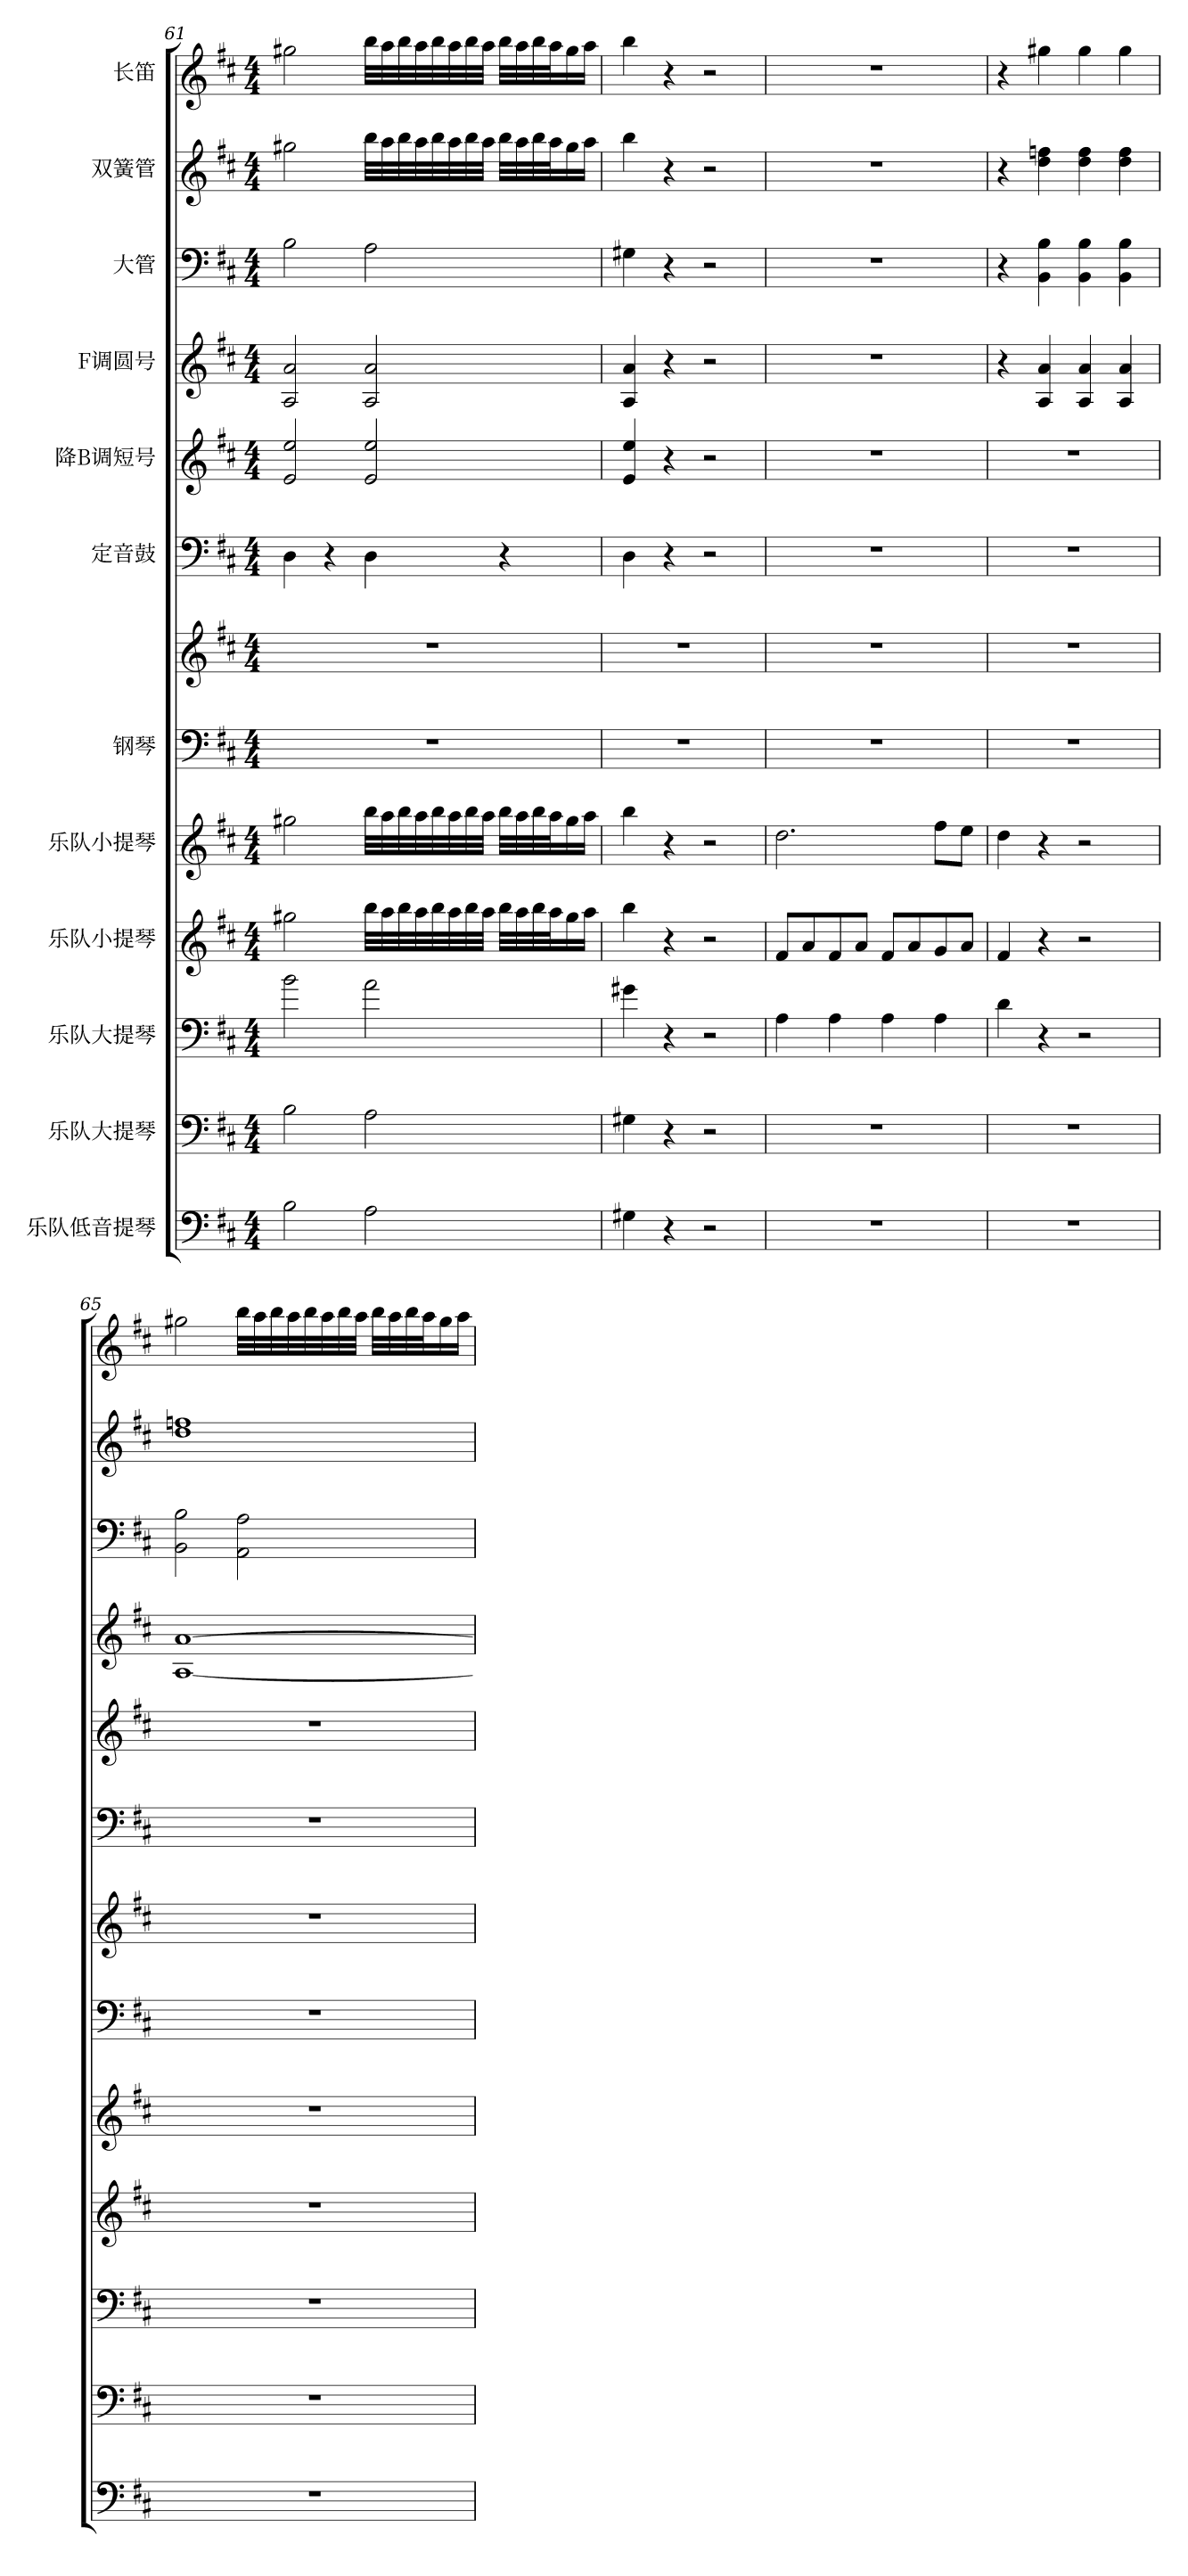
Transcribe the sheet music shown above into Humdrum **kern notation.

**kern	**kern	**kern	**kern	**kern	**kern	**kern	**kern	**kern	**kern	**kern	**kern	**kern
*part12	*part11	*part10	*part9	*part8	*part7	*part7	*part6	*part5	*part4	*part3	*part2	*part1
*staff13	*staff12	*staff11	*staff10	*staff9	*staff8	*staff7	*staff6	*staff5	*staff4	*staff3	*staff2	*staff1
*I"乐队低音提琴	*I"乐队大提琴	*I"乐队大提琴	*I"乐队小提琴	*I"乐队小提琴	*I"钢琴	*	*I"定音鼓	*I"降B调短号	*I"F调圆号	*I"大管	*I"双簧管	*I"长笛
!!LO:PB:g=z
*clefF4	*clefF4	*clefF4	*clefG2	*clefG2	*clefF4	*clefG2	*clefF4	*clefG2	*clefG2	*clefF4	*clefG2	*clefG2
*ITrd7c12	*	*	*	*	*	*	*	*ITrd1c2	*ITrd4c7	*	*	*
*k[f#c#]	*k[f#c#]	*k[f#c#]	*k[f#c#]	*k[f#c#]	*k[f#c#]	*k[f#c#]	*k[f#c#]	*k[]	*k[f#]	*k[f#c#]	*k[f#c#]	*k[f#c#]
*M4/4	*M4/4	*M4/4	*M4/4	*M4/4	*M4/4	*M4/4	*M4/4	*M4/4	*M4/4	*M4/4	*M4/4	*M4/4
=61	=61	=61	=61	=61	=61	=61	=61	=61	=61	=61	=61	=61
2BB\	2B\	2b\	2gg#X\	2gg#X\	1r	1r	4D\	2d/ 2dd/	2D/ 2d/	2B\	2gg#X\	2gg#X\
.	.	.	.	.	.	.	4r	.	.	.	.	.
2AA\	2A\	2a\	32bb\LLL	32bb\LLL	.	.	4D\	2d/ 2dd/	2D/ 2d/	2A\	32bb\LLL	32bb\LLL
.	.	.	32aa\	32aa\	.	.	.	.	.	.	32aa\	32aa\
.	.	.	32bb\	32bb\	.	.	.	.	.	.	32bb\	32bb\
.	.	.	32aa\	32aa\	.	.	.	.	.	.	32aa\	32aa\
.	.	.	32bb\	32bb\	.	.	.	.	.	.	32bb\	32bb\
.	.	.	32aa\	32aa\	.	.	.	.	.	.	32aa\	32aa\
.	.	.	32bb\	32bb\	.	.	.	.	.	.	32bb\	32bb\
.	.	.	32aa\JJJ	32aa\JJJ	.	.	.	.	.	.	32aa\JJJ	32aa\JJJ
.	.	.	32bb\LLL	32bb\LLL	.	.	4r	.	.	.	32bb\LLL	32bb\LLL
.	.	.	32aa\	32aa\	.	.	.	.	.	.	32aa\	32aa\
.	.	.	32bb\	32bb\	.	.	.	.	.	.	32bb\	32bb\
.	.	.	32aa\J	32aa\J	.	.	.	.	.	.	32aa\J	32aa\J
.	.	.	16gg#\	16gg#\	.	.	.	.	.	.	16gg#\	16gg#\
.	.	.	16aa\JJ	16aa\JJ	.	.	.	.	.	.	16aa\JJ	16aa\JJ
=62	=62	=62	=62	=62	=62	=62	=62	=62	=62	=62	=62	=62
4GG#X\	4G#X\	4g#X\	4bb\	4bb\	1r	1r	4D\	4d/ 4dd/	4D/ 4d/	4G#X\	4bb\	4bb\
4r	4r	4r	4r	4r	.	.	4r	4r	4r	4r	4r	4r
2r	2r	2r	2r	2r	.	.	2r	2r	2r	2r	2r	2r
=63	=63	=63	=63	=63	=63	=63	=63	=63	=63	=63	=63	=63
1r	1r	4A\	8f#/L	2.dd\	1r	1r	1r	1r	1r	1r	1r	1r
.	.	.	8a/	.	.	.	.	.	.	.	.	.
.	.	4A\	8f#/	.	.	.	.	.	.	.	.	.
.	.	.	8a/J	.	.	.	.	.	.	.	.	.
.	.	4A\	8f#/L	.	.	.	.	.	.	.	.	.
.	.	.	8a/	.	.	.	.	.	.	.	.	.
.	.	4A\	8g/	8ff#\L	.	.	.	.	.	.	.	.
.	.	.	8a/J	8ee\J	.	.	.	.	.	.	.	.
=64	=64	=64	=64	=64	=64	=64	=64	=64	=64	=64	=64	=64
1r	1r	4d\	4f#/	4dd\	1r	1r	1r	1r	4r	4r	4r	4r
.	.	4r	4r	4r	.	.	.	.	4D/ 4d/	4BB\ 4B\	4dd\ 4ffn\	4gg#X\
.	.	2r	2r	2r	.	.	.	.	4D/ 4d/	4BB\ 4B\	4dd\ 4ff\	4gg#\
.	.	.	.	.	.	.	.	.	4D/ 4d/	4BB\ 4B\	4dd\ 4ff\	4gg#\
!!LO:PB:g=z
=65	=65	=65	=65	=65	=65	=65	=65	=65	=65	=65	=65	=65
1r	1r	1r	1r	1r	1r	1r	1r	1r	[1D [1d	2BB\ 2B\	1dd 1ffn	2gg#X\
.	.	.	.	.	.	.	.	.	.	2AA\ 2A\	.	32bb\LLL
.	.	.	.	.	.	.	.	.	.	.	.	32aa\
.	.	.	.	.	.	.	.	.	.	.	.	32bb\
.	.	.	.	.	.	.	.	.	.	.	.	32aa\
.	.	.	.	.	.	.	.	.	.	.	.	32bb\
.	.	.	.	.	.	.	.	.	.	.	.	32aa\
.	.	.	.	.	.	.	.	.	.	.	.	32bb\
.	.	.	.	.	.	.	.	.	.	.	.	32aa\JJJ
.	.	.	.	.	.	.	.	.	.	.	.	32bb\LLL
.	.	.	.	.	.	.	.	.	.	.	.	32aa\
.	.	.	.	.	.	.	.	.	.	.	.	32bb\
.	.	.	.	.	.	.	.	.	.	.	.	32aa\J
.	.	.	.	.	.	.	.	.	.	.	.	16gg#\
.	.	.	.	.	.	.	.	.	.	.	.	16aa\JJ
=	=	=	=	=	=	=	=	=	=	=	=	=
*-	*-	*-	*-	*-	*-	*-	*-	*-	*-	*-	*-	*-
